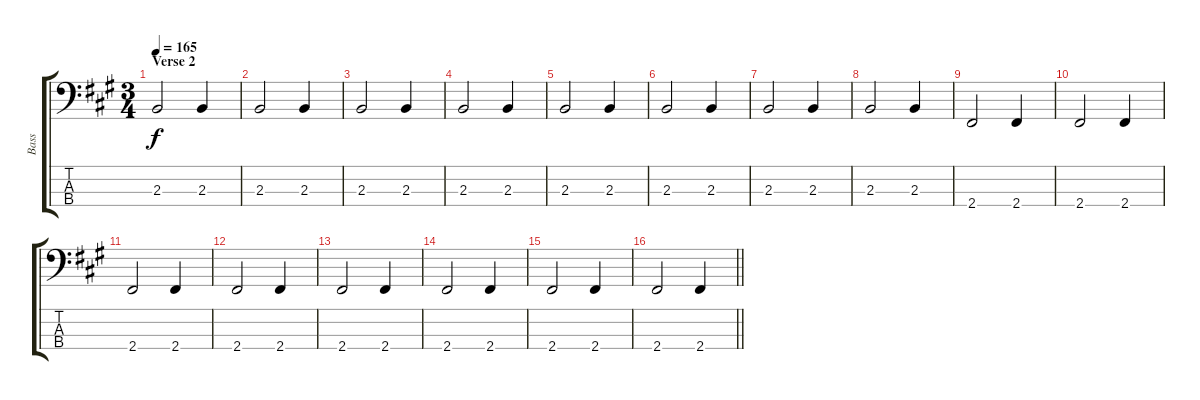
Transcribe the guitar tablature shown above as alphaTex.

\track ("Bass" "Bass") {instrument electricbassfinger}
\staff {score tabs}
\tuning (G2 D2 A1 E1) {hide}
\ts (3 4)
\section ("" "Verse 2")
\tempo 165
\clef f4
\ks a
2.3.2{dy f} 2.3.4 |
2.3.2 2.3.4 |
2.3.2 2.3.4 |
2.3.2 2.3.4 |
2.3.2 2.3.4 |
2.3.2 2.3.4 |
2.3.2 2.3.4 |
2.3.2 2.3.4 |
2.4.2 2.4.4 |
2.4.2 2.4.4 |
2.4.2 2.4.4 |
2.4.2 2.4.4 |
2.4.2 2.4.4 |
2.4.2 2.4.4 |
2.4.2 2.4.4 |
\barLineRight lightlight
2.4.2 2.4.4
